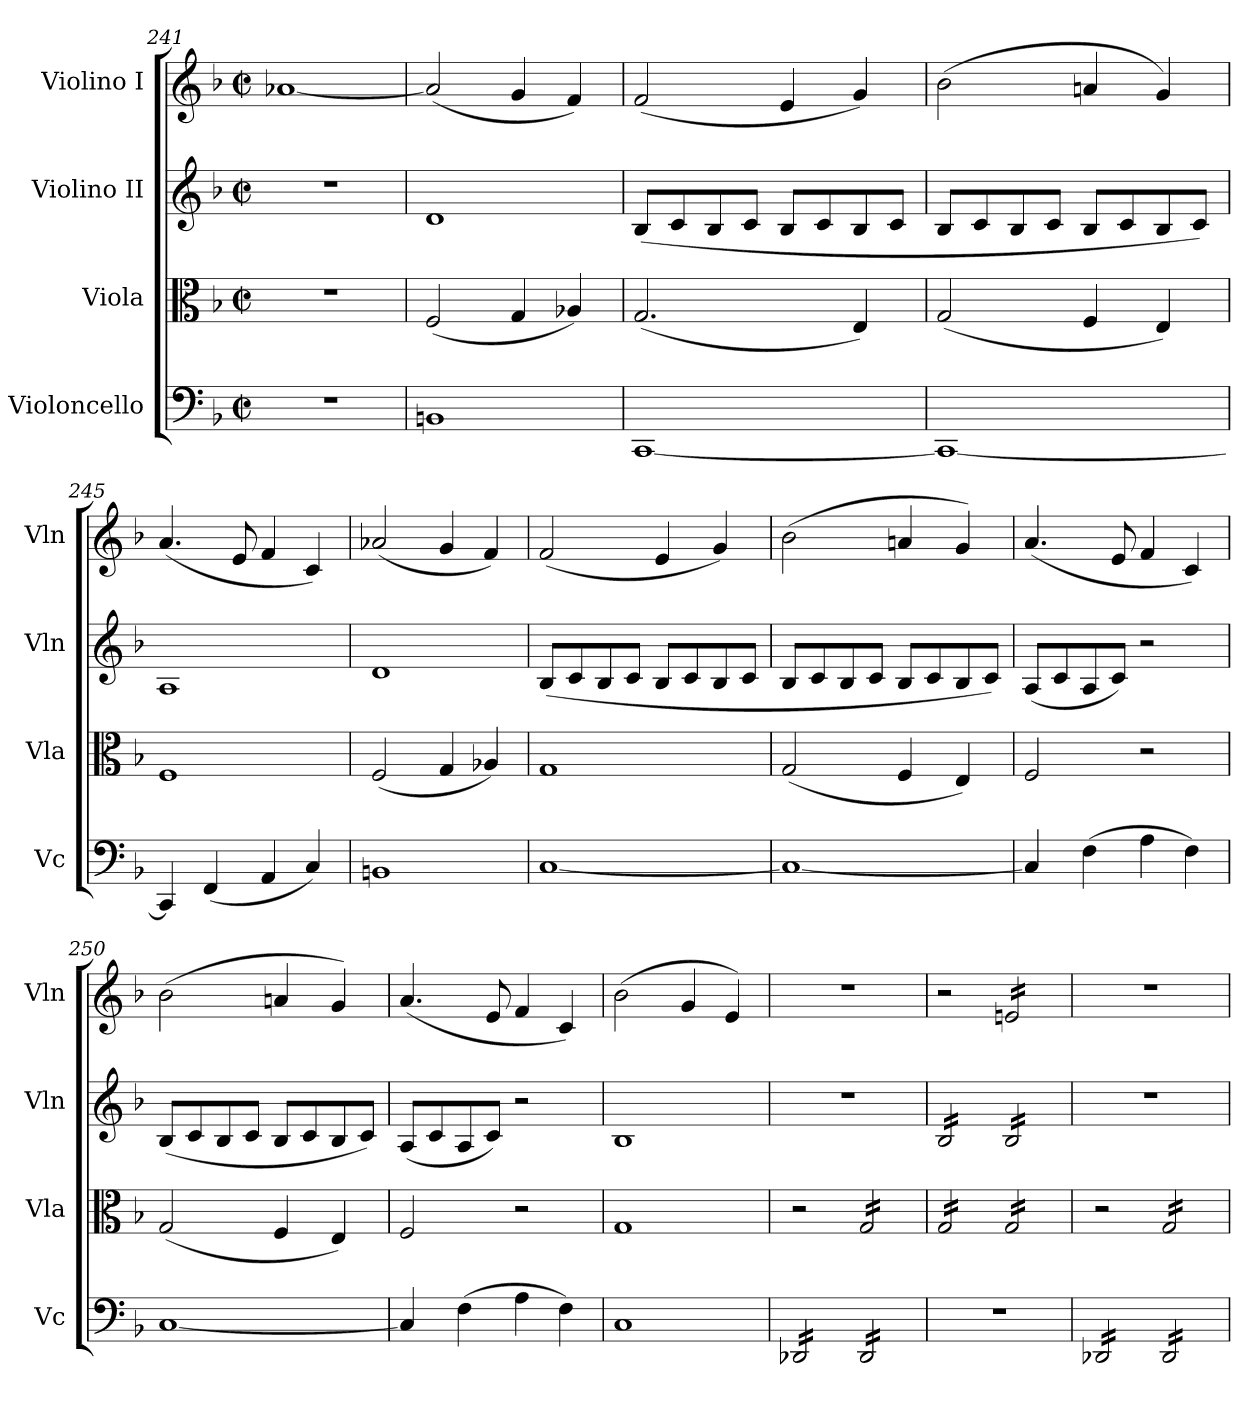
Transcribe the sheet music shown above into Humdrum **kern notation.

**kern	**kern	**kern	**kern
*part4	*part3	*part2	*part1
*staff4	*staff3	*staff2	*staff1
*I"Violoncello	*I"Viola	*I"Violino II	*I"Violino I
*I'Vc	*I'Vla	*I'Vln	*I'Vln
*clefF4	*clefC3	*clefG2	*clefG2
*k[b-]	*k[b-]	*k[b-]	*k[b-]
*M2/2	*M2/2	*M2/2	*M2/2
*met(c|)	*met(c|)	*met(c|)	*met(c|)
=241	=241	=241	=241
1r	1r	1r	[1a-X
=242	=242	=242	=242
1BBn	(2F/	1d	(2a-/]
.	4G/	.	4g/
.	4A-X/)	.	4f/)
=243	=243	=243	=243
[1CC	(2.G/	(8B-/L	(2f/
.	.	8c/	.
.	.	8B-/	.
.	.	8c/J	.
.	.	8B-/L	4e/
.	.	8c/	.
.	4E/)	8B-/	4g/)
.	.	8c/J	.
!!LO:LB:g=z
=244	=244	=244	=244
1CC_	(2G/	8B-/L	(2b-\
.	.	8c/	.
.	.	8B-/	.
.	.	8c/J	.
.	4F/	8B-/L	4an/
.	.	8c/	.
.	4E/)	8B-/	4g/)
.	.	8c/J)	.
=245	=245	=245	=245
4CC/]	1F	1A	(4.a/
(4FF/	.	.	.
.	.	.	8e/
4AA/	.	.	4f/
4C/)	.	.	4c/)
=246	=246	=246	=246
1BBn	(2F/	1d	(2a-X/
.	4G/	.	4g/
.	4A-X/)	.	4f/)
=247	=247	=247	=247
[1C	1G	(8B-/L	(2f/
.	.	8c/	.
.	.	8B-/	.
.	.	8c/J	.
.	.	8B-/L	4e/
.	.	8c/	.
.	.	8B-/	4g/)
.	.	8c/J	.
=248	=248	=248	=248
1C_	(2G/	8B-/L	(2b-\
.	.	8c/	.
.	.	8B-/	.
.	.	8c/J	.
.	4F/	8B-/L	4an/
.	.	8c/	.
.	4E/)	8B-/	4g/)
.	.	8c/J)	.
=249	=249	=249	=249
4C/]	2F/	(8A/L	(4.a/
.	.	8c/	.
(4F\	.	8A/	.
.	.	8c/J)	8e/
4A\	2r	2r	4f/
4F\)	.	.	4c/)
=250	=250	=250	=250
[1C	(2G/	(8B-/L	(2b-\
.	.	8c/	.
.	.	8B-/	.
.	.	8c/J	.
.	4F/	8B-/L	4an/
.	.	8c/	.
.	4E/)	8B-/	4g/)
.	.	8c/J)	.
!!LO:LB:g=z
=251	=251	=251	=251
4C/]	2F/	(8A/L	(4.a/
.	.	8c/	.
(4F\	.	8A/	.
.	.	8c/J)	8e/
4A\	2r	2r	4f/
4F\)	.	.	4c/)
=252	=252	=252	=252
1C	1G	1B-	(2b-\
.	.	.	4g/
.	.	.	4e/)
=253	=253	=253	=253
*tremolo	*	*	*
16DD-X/LL	2r	1r	1r
16DD-X/	.	.	.
16DD-X/	.	.	.
16DD-X/	.	.	.
16DD-X/	.	.	.
16DD-X/	.	.	.
16DD-X/	.	.	.
16DD-X/JJ	.	.	.
*	*tremolo	*	*
16DD-/LL	16G/LL	.	.
16DD-/	16G/	.	.
16DD-/	16G/	.	.
16DD-/	16G/	.	.
16DD-/	16G/	.	.
16DD-/	16G/	.	.
16DD-/	16G/	.	.
16DD-/JJ	16G/JJ	.	.
=254	=254	=254	=254
*	*	*tremolo	*
1r	16G/LL	16B-/LL	2r
.	16G/	16B-/	.
.	16G/	16B-/	.
.	16G/	16B-/	.
.	16G/	16B-/	.
.	16G/	16B-/	.
.	16G/	16B-/	.
.	16G/JJ	16B-/JJ	.
*	*	*	*tremolo
.	16G/LL	16B-/LL	16en/LL
.	16G/	16B-/	16en/
.	16G/	16B-/	16en/
.	16G/	16B-/	16en/
.	16G/	16B-/	16en/
.	16G/	16B-/	16en/
.	16G/	16B-/	16en/
.	16G/JJ	16B-/JJ	16en/JJ
*	*	*	*Xtremolo
*	*	*Xtremolo	*
=255	=255	=255	=255
16DD-X/LL	2r	1r	1r
16DD-X/	.	.	.
16DD-X/	.	.	.
16DD-X/	.	.	.
16DD-X/	.	.	.
16DD-X/	.	.	.
16DD-X/	.	.	.
16DD-X/JJ	.	.	.
16DD-/LL	16G/LL	.	.
16DD-/	16G/	.	.
16DD-/	16G/	.	.
16DD-/	16G/	.	.
16DD-/	16G/	.	.
16DD-/	16G/	.	.
16DD-/	16G/	.	.
16DD-/JJ	16G/JJ	.	.
*	*Xtremolo	*	*
*Xtremolo	*	*	*
=	=	=	=
*-	*-	*-	*-
